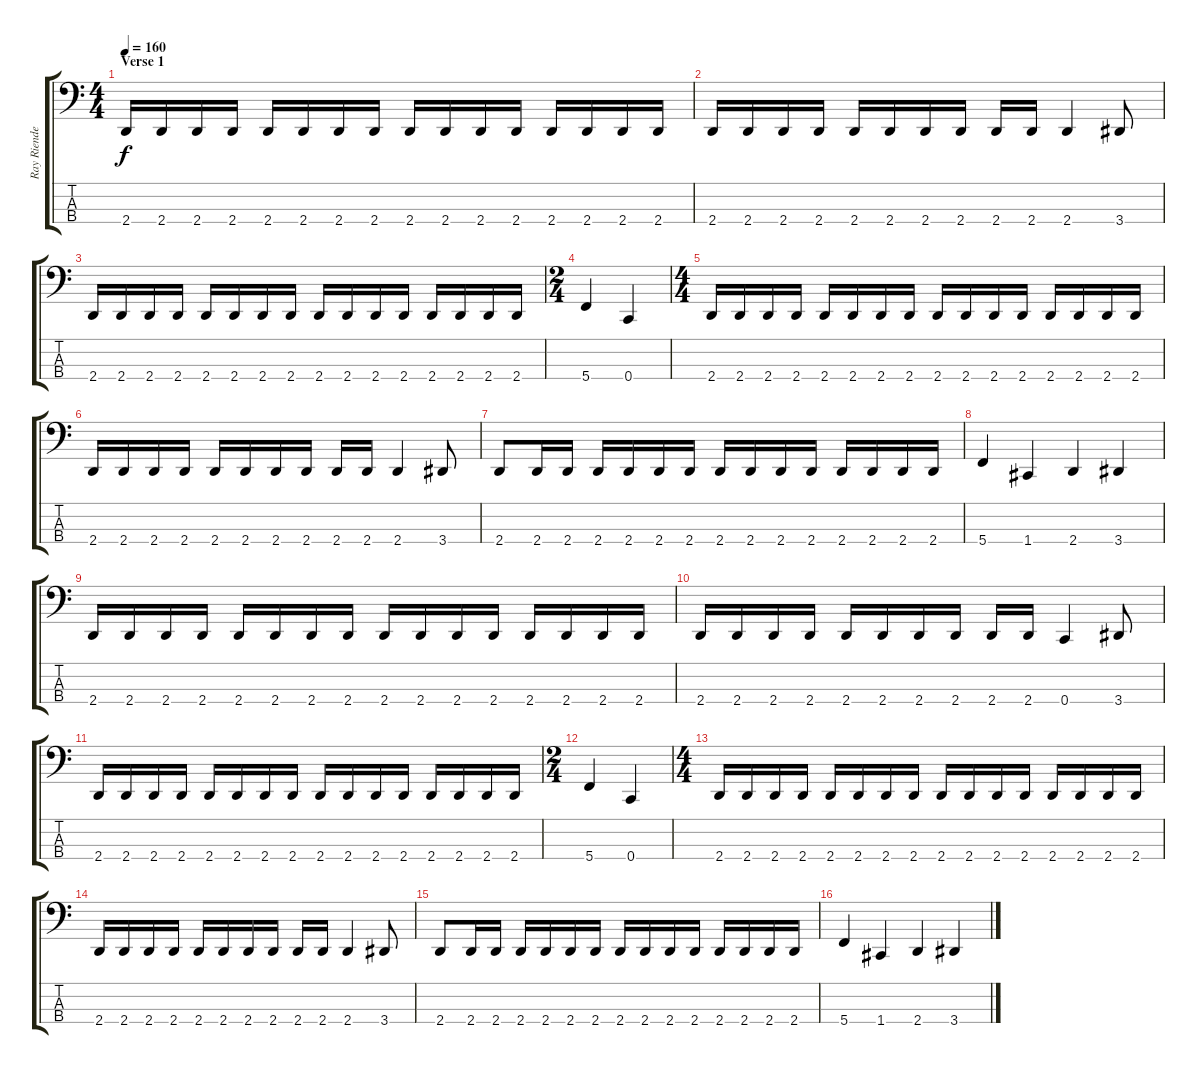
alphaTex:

\track ("Ray Riendeau" "Ray Riende") {instrument electricbassfinger}
\staff {score tabs}
\tuning (F2 C2 G1 C1) {hide}
\ts (4 4)
\section ("" "Verse 1")
\tempo 160
\clef f4
\ks c
2.4.16{dy f} 2.4.16 2.4.16 2.4.16 2.4.16 2.4.16 2.4.16 2.4.16 2.4.16 2.4.16 2.4.16 2.4.16 2.4.16 2.4.16 2.4.16 2.4.16 |
2.4.16 2.4.16 2.4.16 2.4.16 2.4.16 2.4.16 2.4.16 2.4.16 2.4.16 2.4.16 2.4.4 3.4.8 |
2.4.16 2.4.16 2.4.16 2.4.16 2.4.16 2.4.16 2.4.16 2.4.16 2.4.16 2.4.16 2.4.16 2.4.16 2.4.16 2.4.16 2.4.16 2.4.16 |
\ts (2 4)
5.4.4 0.4.4 |
\ts (4 4)
2.4.16 2.4.16 2.4.16 2.4.16 2.4.16 2.4.16 2.4.16 2.4.16 2.4.16 2.4.16 2.4.16 2.4.16 2.4.16 2.4.16 2.4.16 2.4.16 |
2.4.16 2.4.16 2.4.16 2.4.16 2.4.16 2.4.16 2.4.16 2.4.16 2.4.16 2.4.16 2.4.4 3.4.8 |
2.4.8 2.4.16 2.4.16 2.4.16 2.4.16 2.4.16 2.4.16 2.4.16 2.4.16 2.4.16 2.4.16 2.4.16 2.4.16 2.4.16 2.4.16 |
5.4.4 1.4.4 2.4.4 3.4.4 |
2.4.16 2.4.16 2.4.16 2.4.16 2.4.16 2.4.16 2.4.16 2.4.16 2.4.16 2.4.16 2.4.16 2.4.16 2.4.16 2.4.16 2.4.16 2.4.16 |
2.4.16 2.4.16 2.4.16 2.4.16 2.4.16 2.4.16 2.4.16 2.4.16 2.4.16 2.4.16 0.4.4 3.4.8 |
2.4.16 2.4.16 2.4.16 2.4.16 2.4.16 2.4.16 2.4.16 2.4.16 2.4.16 2.4.16 2.4.16 2.4.16 2.4.16 2.4.16 2.4.16 2.4.16 |
\ts (2 4)
5.4.4 0.4.4 |
\ts (4 4)
2.4.16 2.4.16 2.4.16 2.4.16 2.4.16 2.4.16 2.4.16 2.4.16 2.4.16 2.4.16 2.4.16 2.4.16 2.4.16 2.4.16 2.4.16 2.4.16 |
2.4.16 2.4.16 2.4.16 2.4.16 2.4.16 2.4.16 2.4.16 2.4.16 2.4.16 2.4.16 2.4.4 3.4.8 |
2.4.8 2.4.16 2.4.16 2.4.16 2.4.16 2.4.16 2.4.16 2.4.16 2.4.16 2.4.16 2.4.16 2.4.16 2.4.16 2.4.16 2.4.16 |
5.4.4 1.4.4 2.4.4 3.4.4
